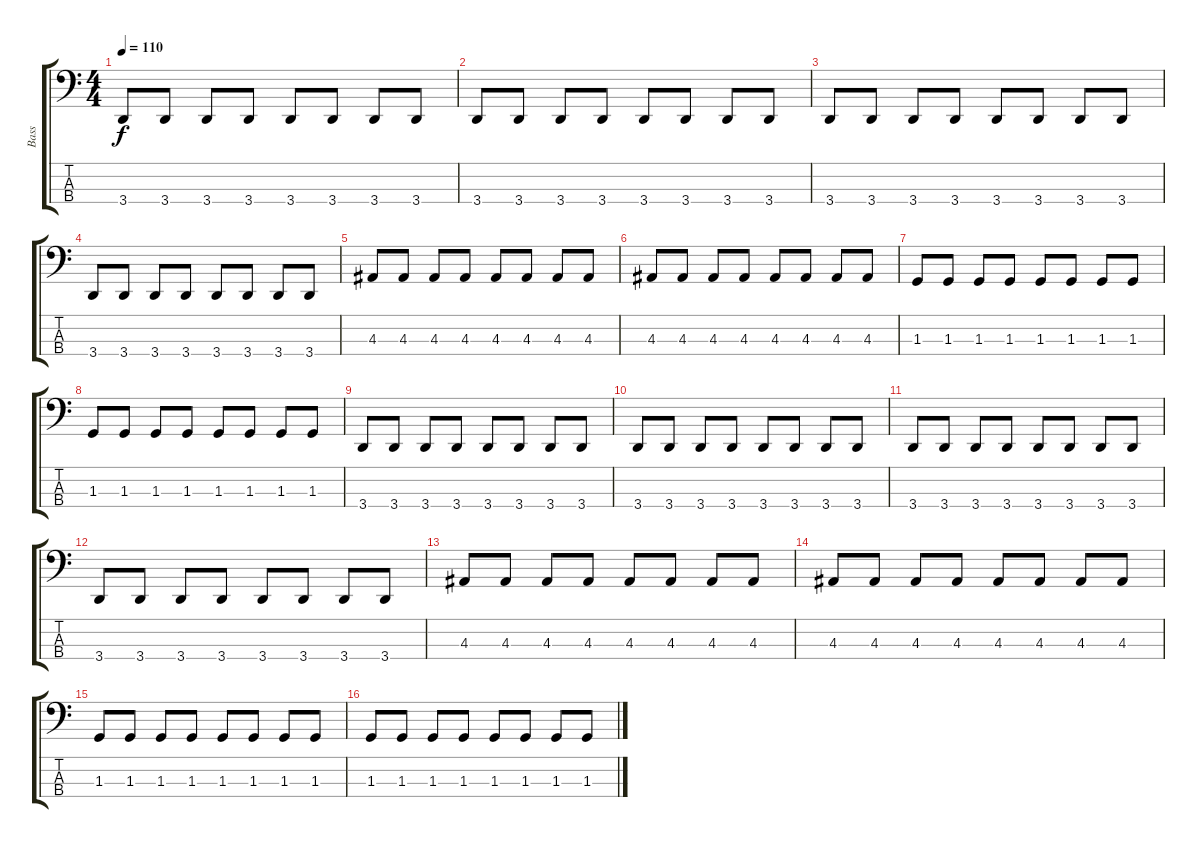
\track ("Bass" "Bass") {instrument electricbassfinger}
\staff {score tabs}
\tuning (E2 B1 Gb1 B0) {hide}
\ts (4 4)
\tempo 110
\clef f4
\ks c
3.4.8{dy f} 3.4.8 3.4.8 3.4.8 3.4.8 3.4.8 3.4.8 3.4.8 |
3.4.8 3.4.8 3.4.8 3.4.8 3.4.8 3.4.8 3.4.8 3.4.8 |
3.4.8 3.4.8 3.4.8 3.4.8 3.4.8 3.4.8 3.4.8 3.4.8 |
3.4.8 3.4.8 3.4.8 3.4.8 3.4.8 3.4.8 3.4.8 3.4.8 |
4.3.8 4.3.8 4.3.8 4.3.8 4.3.8 4.3.8 4.3.8 4.3.8 |
4.3.8 4.3.8 4.3.8 4.3.8 4.3.8 4.3.8 4.3.8 4.3.8 |
1.3.8 1.3.8 1.3.8 1.3.8 1.3.8 1.3.8 1.3.8 1.3.8 |
1.3.8 1.3.8 1.3.8 1.3.8 1.3.8 1.3.8 1.3.8 1.3.8 |
3.4.8 3.4.8 3.4.8 3.4.8 3.4.8 3.4.8 3.4.8 3.4.8 |
3.4.8 3.4.8 3.4.8 3.4.8 3.4.8 3.4.8 3.4.8 3.4.8 |
3.4.8 3.4.8 3.4.8 3.4.8 3.4.8 3.4.8 3.4.8 3.4.8 |
3.4.8 3.4.8 3.4.8 3.4.8 3.4.8 3.4.8 3.4.8 3.4.8 |
4.3.8 4.3.8 4.3.8 4.3.8 4.3.8 4.3.8 4.3.8 4.3.8 |
4.3.8 4.3.8 4.3.8 4.3.8 4.3.8 4.3.8 4.3.8 4.3.8 |
1.3.8 1.3.8 1.3.8 1.3.8 1.3.8 1.3.8 1.3.8 1.3.8 |
1.3.8 1.3.8 1.3.8 1.3.8 1.3.8 1.3.8 1.3.8 1.3.8
